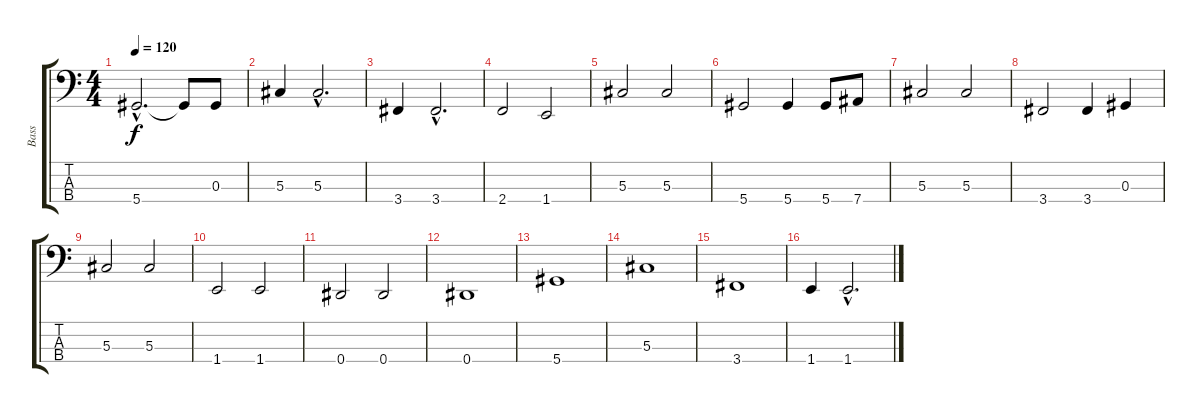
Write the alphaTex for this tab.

\track ("Bass" "Bass") {instrument electricbassfinger}
\staff {score tabs}
\tuning (Gb2 Db2 Ab1 Eb1) {hide}
\ts (4 4)
\tempo 120
\clef f4
\ks c
5.4{hac}.2{d dy f} 5.4{t}.8 0.3.8 |
5.3.4 5.3{hac}.2{d} |
3.4.4 3.4{hac}.2{d} |
2.4.2 1.4.2 |
5.3.2 5.3.2 |
5.4.2 5.4.4 5.4.8 7.4.8 |
5.3.2 5.3.2 |
3.4.2 3.4.4 0.3.4 |
5.3.2 5.3.2 |
1.4.2 1.4.2 |
0.4.2 0.4.2 |
0.4.1 |
5.4.1 |
5.3.1 |
3.4.1 |
1.4.4 1.4{hac}.2{d}
